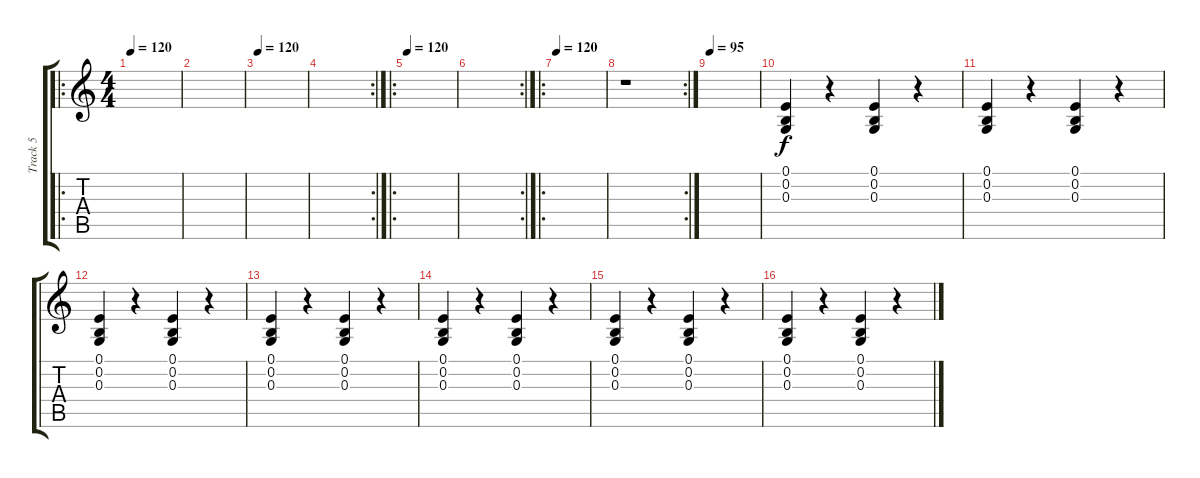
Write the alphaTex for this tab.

\track ("Track 5" "Track 5") {instrument pad8sweep}
\staff {score tabs}
\tuning (E4 B3 G3 D3 A2 E2) {hide}
\ro
\ts (4 4)
\tempo 120
\clef g2
\ks c
|
|
\tempo 120
|
\rc 2
|
\ro
\tempo 120
|
\rc 2
|
\ro
\tempo 120
|
\rc 2
r.1 |
\tempo 95
|
(0.1 0.2 0.3).4{volume 13 instrument pad8sweep} r.4 (0.1 0.2 0.3).4 r.4 |
(0.1 0.2 0.3).4 r.4 (0.1 0.2 0.3).4 r.4 |
(0.1 0.2 0.3).4 r.4 (0.1 0.2 0.3).4 r.4{volume 0} |
(0.1 0.2 0.3).4 r.4 (0.1 0.2 0.3).4 r.4 |
(0.1 0.2 0.3).4 r.4 (0.1 0.2 0.3).4 r.4{volume 0} |
(0.1 0.2 0.3).4 r.4 (0.1 0.2 0.3).4 r.4 |
(0.1 0.2 0.3).4 r.4 (0.1 0.2 0.3).4 r.4{volume 0}
